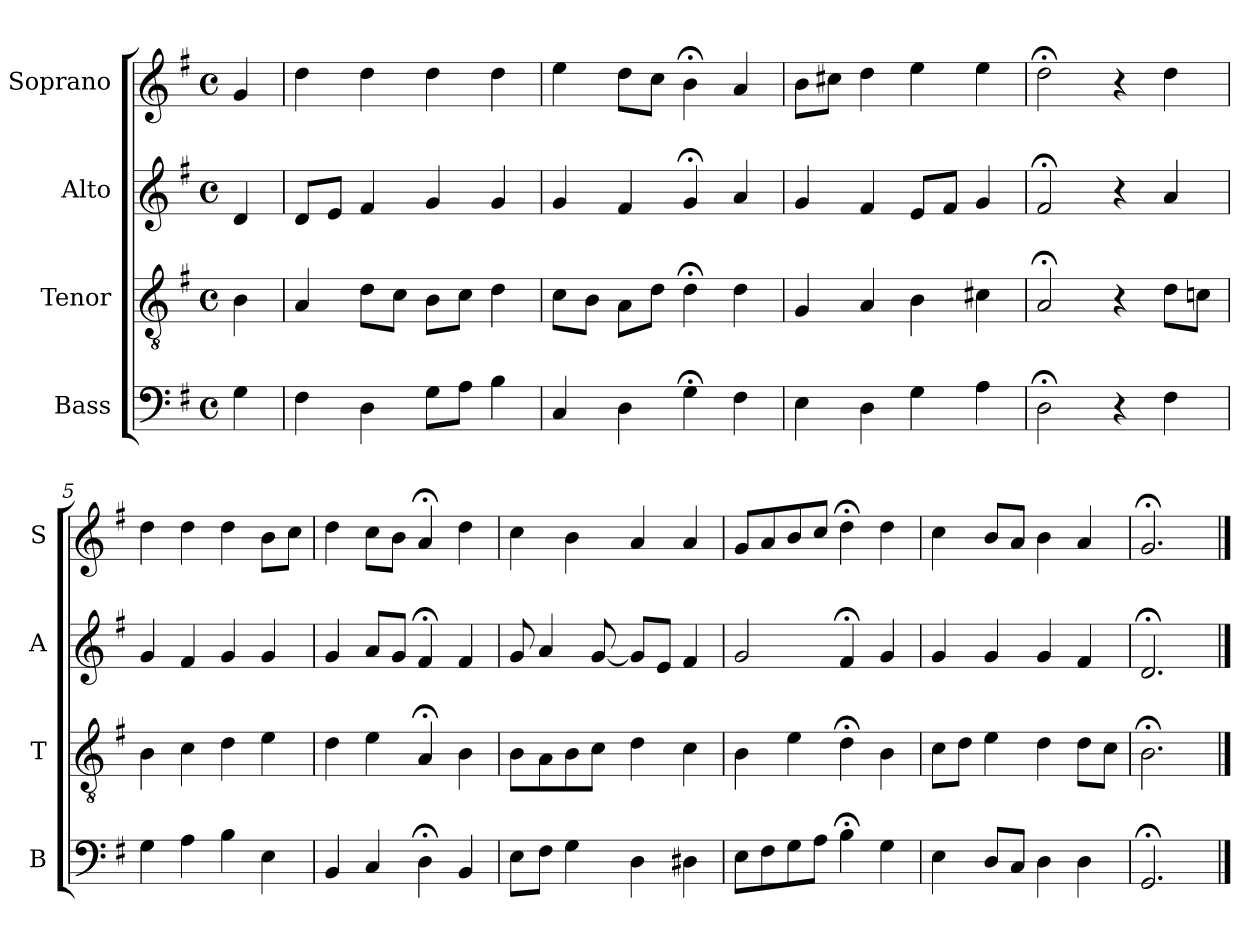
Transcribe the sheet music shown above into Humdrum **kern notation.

**kern	**kern	**kern	**kern
*part4	*part3	*part2	*part1
*staff4	*staff3	*staff2	*staff1
*I"Bass	*I"Tenor	*I"Alto	*I"Soprano
*I'B	*I'T	*I'A	*I'S
*clefF4	*clefGv2	*clefG2	*clefG2
*k[f#]	*k[f#]	*k[f#]	*k[f#]
*G:	*G:	*G:	*G:
*M4/4	*M4/4	*M4/4	*M4/4
*met(c)	*met(c)	*met(c)	*met(c)
*MM100	*MM100	*MM100	*MM100
=	=	=	=
4G	4B	4d	4g
=1	=1	=1	=1
4F#	4A	8dL	4dd
.	.	8eJ	.
4D	8dL	4f#	4dd
.	8cJ	.	.
8GL	8BL	4g	4dd
8AJ	8cJ	.	.
4B	4d	4g	4dd
=2	=2	=2	=2
4C	8cL	4g	4ee
.	8BJ	.	.
4D	8AL	4f#	8ddL
.	8dJ	.	8ccJ
4G;<	4d;<	4g;<	4b;<
4F#	4d	4a	4a
=3	=3	=3	=3
4E	4G	4g	8bL
.	.	.	8cc#XJ
4D	4A	4f#	4dd
4G	4B	8eL	4ee
.	.	8f#J	.
4A	4c#X	4g	4ee
=4	=4	=4	=4
2D;<	2A;<	2f#;<	2dd;<
4r	4r	4r	4r
4F#	8dL	4a	4dd
.	8cnJ	.	.
=5	=5	=5	=5
4G	4B	4g	4dd
4A	4c	4f#	4dd
4B	4d	4g	4dd
4E	4e	4g	8bL
.	.	.	8ccJ
=6	=6	=6	=6
4BB	4d	4g	4dd
4C	4e	8aL	8ccL
.	.	8gJ	8bJ
4D;<	4A;<	4f#;<	4a;<
4BB	4B	4f#	4dd
=7	=7	=7	=7
8EL	8BL	8g	4cc
8F#J	8A	4a	.
4G	8B	.	4b
.	8cJ	[8g	.
4D	4d	8gL]	4a
.	.	8eJ	.
4D#X	4c	4f#	4a
=8	=8	=8	=8
8EL	4B	2g	8gL
8F#	.	.	8a
8G	4e	.	8b
8AJ	.	.	8ccJ
4B;<	4d;<	4f#;<	4dd;<
4G	4B	4g	4dd
=9	=9	=9	=9
4E	8cL	4g	4cc
.	8dJ	.	.
8DL	4e	4g	8bL
8CJ	.	.	8aJ
4D	4d	4g	4b
4D	8dL	4f#	4a
.	8cJ	.	.
=10	=10	=10	=10
2.GG;<	2.B;<	2.d;<	2.g;<
==	==	==	==
*-	*-	*-	*-
